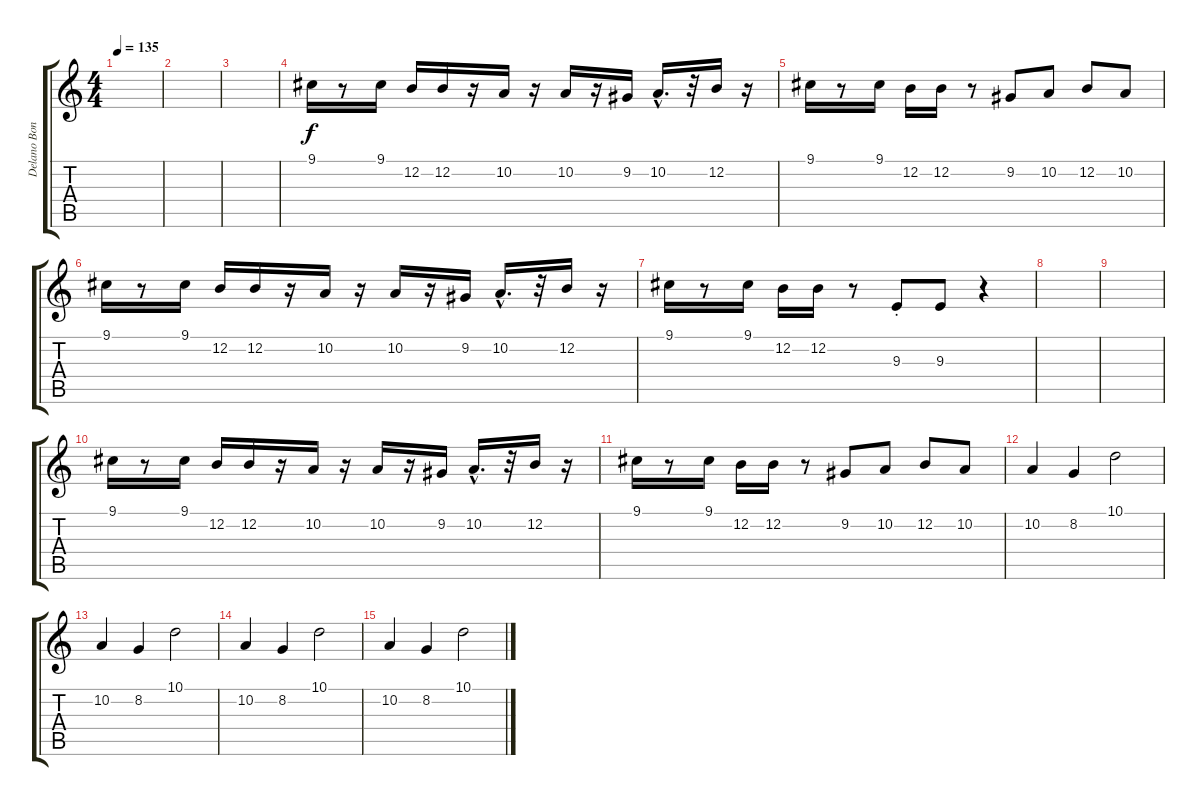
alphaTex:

\track ("Delano Bonner" "Delano Bon") {instrument trumpet}
\staff {score tabs}
\tuning (E4 B3 G3 D3 A2 E2) {hide}
\ts (4 4)
\tempo 135
\clef g2
\ks c
|
|
|
9.1.16 r.8 9.1.16 12.2.16 12.2.16 r.16 10.2.16 r.16 10.2.16 r.16 9.2.16 10.2{hac}.16{d} r.32 12.2.16 r.16 |
9.1.16 r.8 9.1.16 12.2.16 12.2.16 r.8 9.2.8 10.2.8 12.2.8 10.2.8 |
9.1.16 r.8 9.1.16 12.2.16 12.2.16 r.16 10.2.16 r.16 10.2.16 r.16 9.2.16 10.2{hac}.16{d} r.32 12.2.16 r.16 |
9.1.16 r.8 9.1.16 12.2.16 12.2.16 r.8 9.3{st}.8 9.3.8 r.4 |
|
|
9.1.16 r.8 9.1.16 12.2.16 12.2.16 r.16 10.2.16 r.16 10.2.16 r.16 9.2.16 10.2{hac}.16{d} r.32 12.2.16 r.16 |
9.1.16 r.8 9.1.16 12.2.16 12.2.16 r.8 9.2.8 10.2.8 12.2.8 10.2.8 |
10.2.4 8.2.4 10.1.2 |
10.2.4 8.2.4 10.1.2 |
10.2.4 8.2.4 10.1.2 |
10.2.4 8.2.4 10.1.2
